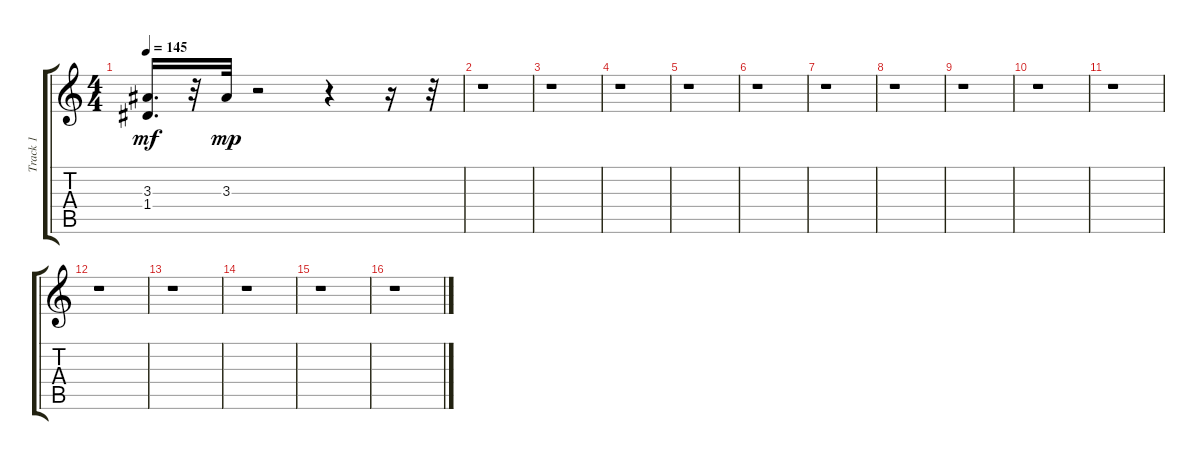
\track ("Track 1" "Track 1") {instrument electricguitarmuted}
\staff {score tabs}
\tuning (E4 B3 G3 D3 A2 E2) {hide}
\ts (4 4)
\tempo 145
\clef g2
\ks c
(3.3 1.4).16{d dy mf} r.32 3.3.32{dy mp} r.2 r.4 r.16 r.32 |
r.1 |
r.1 |
r.1 |
r.1 |
r.1 |
r.1 |
r.1 |
r.1 |
r.1 |
r.1 |
r.1 |
r.1 |
r.1 |
r.1 |
r.1
